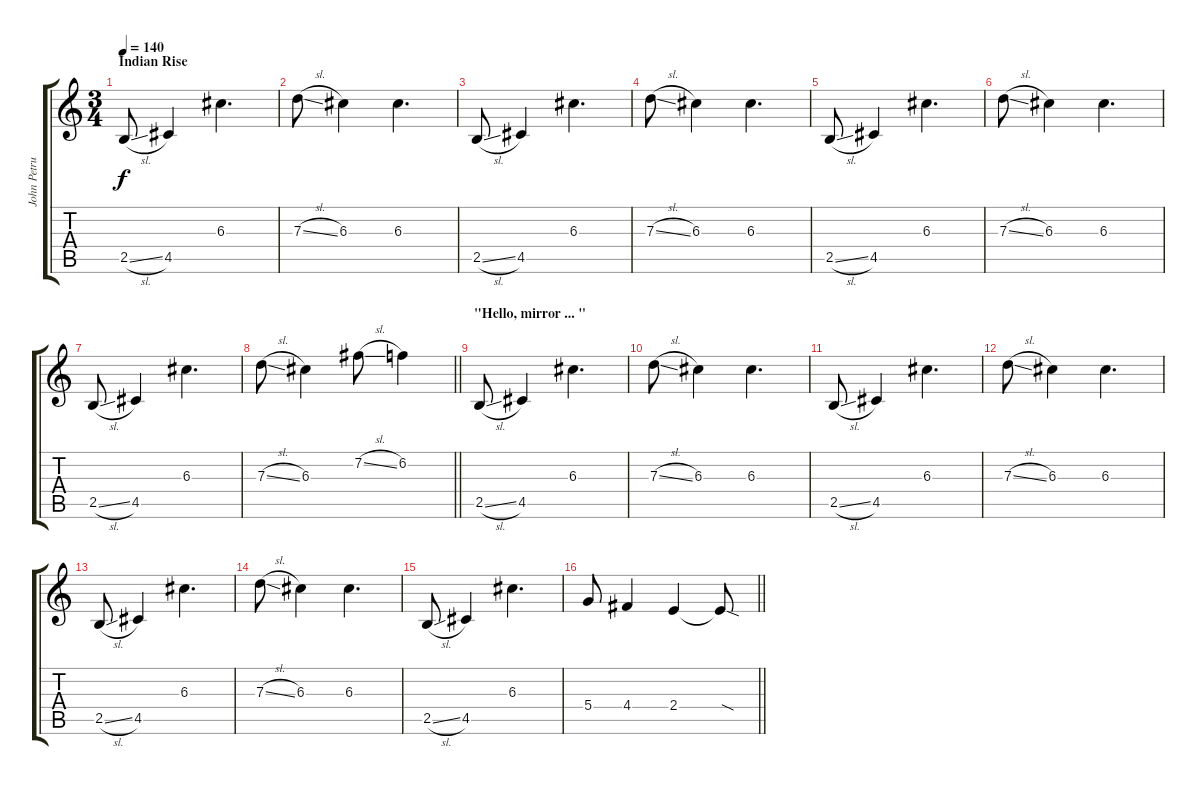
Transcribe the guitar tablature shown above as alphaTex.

\track ("John Petrucci  I" "John Petru") {instrument electricguitarclean}
\staff {score tabs}
\tuning (E4 B3 G3 D3 A2 E2) {hide}
\ts (3 4)
\section ("" "Indian Rise")
\tempo 140
\clef g2
\ks c
2.5{sl}.8{dy f} 4.5.4 6.3.4{d} |
7.3{sl}.8 6.3.4 6.3.4{d} |
2.5{sl}.8 4.5.4 6.3.4{d} |
7.3{sl}.8 6.3.4 6.3.4{d} |
2.5{sl}.8 4.5.4 6.3.4{d} |
7.3{sl}.8 6.3.4 6.3.4{d} |
2.5{sl}.8 4.5.4 6.3.4{d} |
\barLineRight lightlight
7.3{sl}.8 6.3.4 7.2{sl}.8 6.2.4 |
\section ("" "\"Hello, mirror ... \"")
2.5{sl}.8 4.5.4 6.3.4{d} |
7.3{sl}.8 6.3.4 6.3.4{d} |
2.5{sl}.8 4.5.4 6.3.4{d} |
7.3{sl}.8 6.3.4 6.3.4{d} |
2.5{sl}.8 4.5.4 6.3.4{d} |
7.3{sl}.8 6.3.4 6.3.4{d} |
2.5{sl}.8 4.5.4 6.3.4{d} |
\barLineRight lightlight
5.4.8 4.4.4 2.4.4 2.4{sod t}.8
